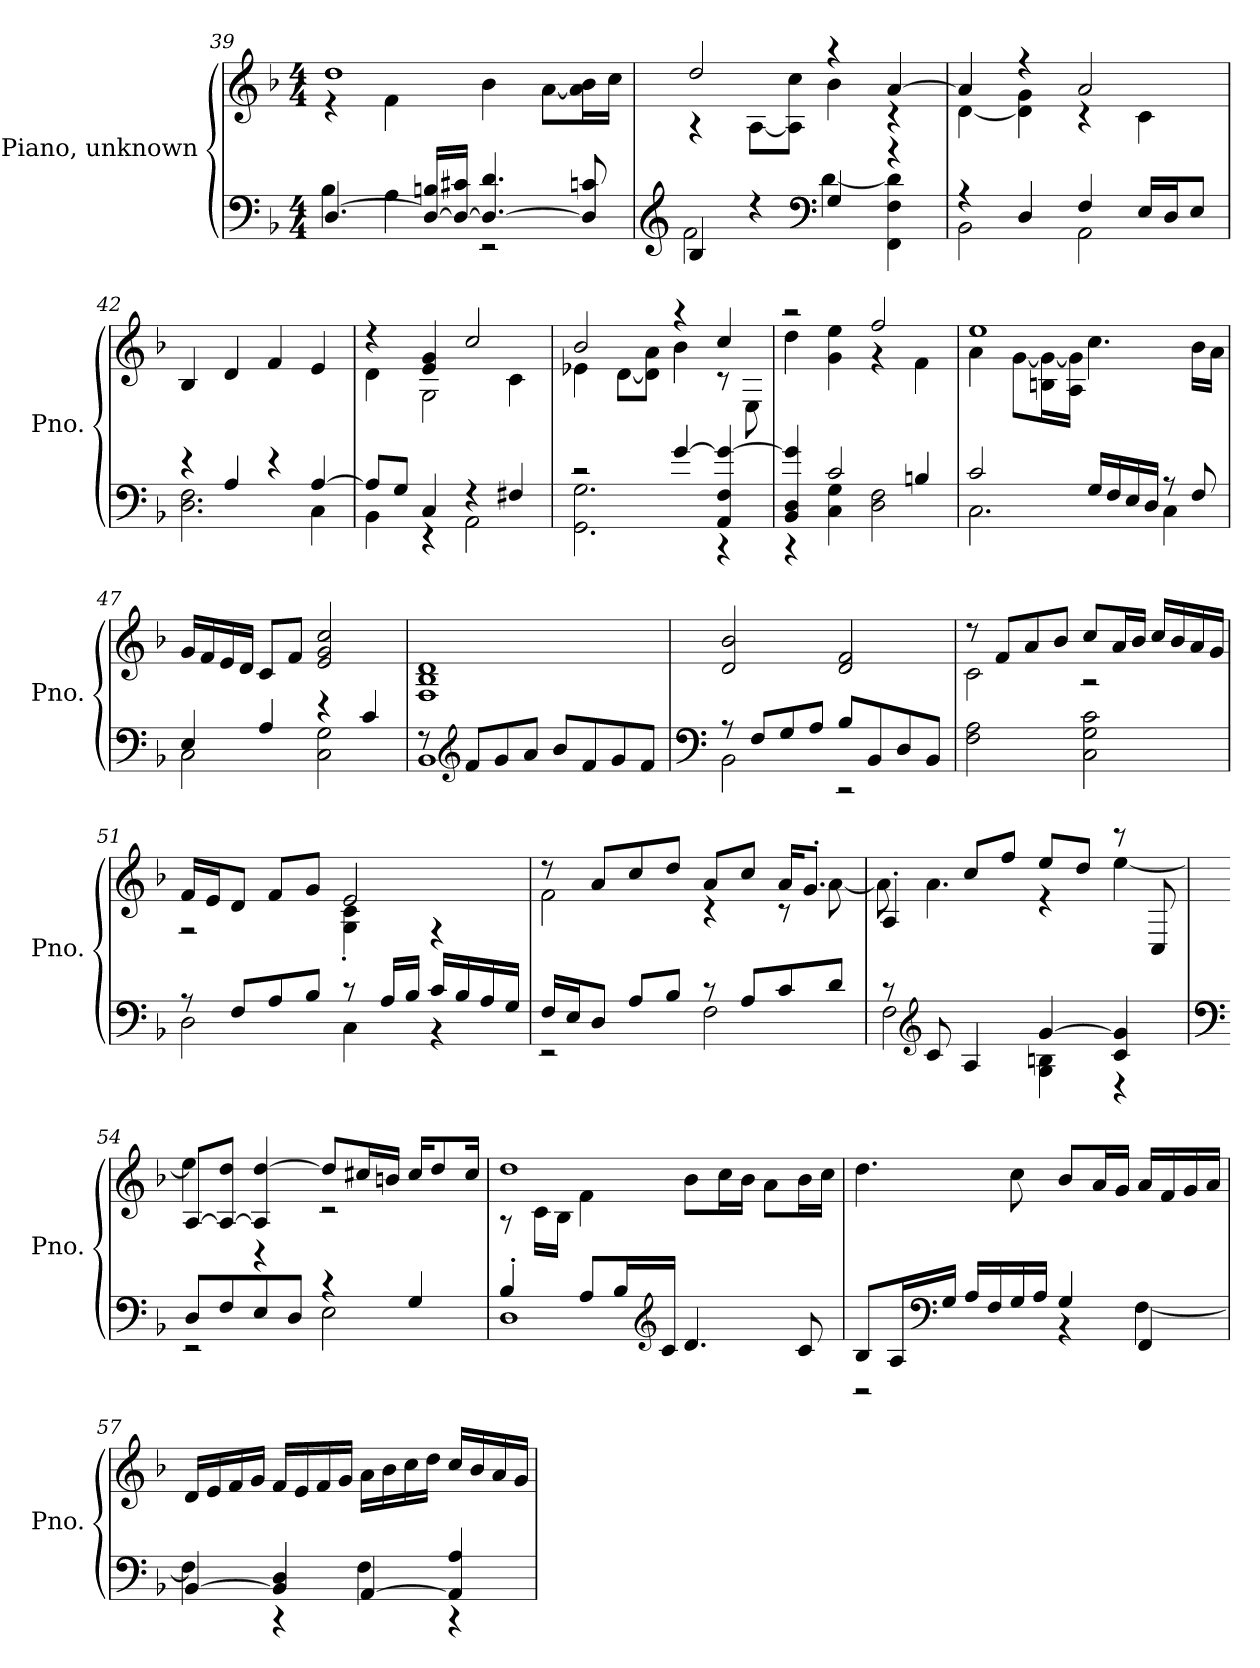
**kern	**kern
*part1	*part1
*staff2	*staff1
*I"Piano, unknown	*
*I'Pno.	*
!!LO:LB:g=z
*clefF4	*clefG2
*k[b-]	*k[b-]
*M4/4	*M4/4
=39	=39
*^	*^
[4.D/	4B-\	1dd	4r
.	4A\	.	4f\
16D/_ 16Bn/LL	.	.	.
16D/_ 16c#X/JJ	.	.	.
4.D/_ 4.d/	2r	.	4b-\
.	.	.	[8a\L
8D/] 8cn/	.	.	16a\] 16b-\L
.	.	.	16cc\JJ
=40	=40	=40	=40
*clefG2	*	*	*
4B-/	2f\	2dd/	4r
4r	.	.	[8A\L
.	.	.	8A\] 8cc\J
*clefF4	*	*	*
4G/	[4d\	4r	4b-\
4r	4FF\ 4F\ 4d\]	[4a/	4r
=41	=41	=41	=41
4r	2BB-\	4a/]	[4d\
4D/	.	4r	4d\] 4g\
4F/	2AA\	2a/	4r
16E/LL	.	.	4c\
16D/J	.	.	.
8E/J	.	.	.
*	*	*v	*v
=42	=42	=42
4r	2.D\ 2.F\	4B-/
4A/	.	4d/
4r	.	4f/
[4A/	4C\	4e/
=43	=43	=43
*	*	*^
8A/L]	4BB-\	4r	4d\
8G/J	.	.	.
4C/	4r	4e/ 4g/	2G\
4r	2AA\	2cc/	.
4F#X/	.	.	4c\
!!LO:PB:g=z	!!
=44	=44	=44	=44
2r	2.GG\ 2.G\	2b-/	4e-X\
.	.	.	[8d\L
.	.	.	8d\] 8a\J
[4g/	.	4r	4b-\
4AA/ 4F/ 4g/_	4r	4cc/	8r
.	.	.	8E\
=45	=45	=45	=45
4BB-/ 4D/ 4g/]	4r	2r	4dd\
2c/	4C\ 4G\	.	4g\ 4ee\
.	2D\ 2F\	2ff/	4r
4Bn/	.	.	4f\
=46	=46	=46	=46
2c/	2.C\	1ee	4a\
.	.	.	[8g\L
.	.	.	16Bn\ 16g\_L
.	.	.	16A\ 16g\]JJ
16G/LL	.	.	4.cc\
16F/	.	.	.
16E/	.	.	.
16D/JJ	.	.	.
8r	4C\	.	.
8F/	.	.	16b-\LL
.	.	.	16a\JJ
*	*	*v	*v
=47	=47	=47
4E/	2C\	16g/LL
.	.	16f/
.	.	16e/
.	.	16d/JJ
4A/	.	8c/L
.	.	8f/J
4r	2C\ 2G\	2e/ 2g/ 2cc/
4c/	.	.
!!LO:LB:g=z
=48	=48	=48
8r	1BB-	1F 1B- 1d
*clefG2	*	*
8f/L	.	.
8g/	.	.
8a/J	.	.
8b-/L	.	.
8f/	.	.
8g/	.	.
8f/J	.	.
=49	=49	=49
*clefF4	*	*
8r	2BB-\	2d/ 2b-/
8F/L	.	.
8G/	.	.
8A/J	.	.
8B-/L	2r	2d/ 2f/
8BB-/	.	.
8D/	.	.
8BB-/J	.	.
*v	*v	*
=50	=50
*	*^
2F\ 2A\	8r	2c\
.	8f/L	.
.	8a/	.
.	8b-/J	.
2C\ 2G\ 2c\	8cc/L	2r
.	16a/L	.
.	16b-/JJ	.
.	16cc/LL	.
.	16b-/	.
.	16a/	.
.	16g/JJ	.
=51	=51	=51
*^	*	*
8r	2D\	16f/LL	2r
.	.	16e/J	.
8F/L	.	8d/J	.
8A/	.	8f/L	.
8B-/J	.	8g/J	.
8r	4C\	2e/	4G\' 4c\'
16A/LL	.	.	.
16B-/JJ	.	.	.
16c/LL	4r	.	4r
16B-/	.	.	.
16A/	.	.	.
16G/JJ	.	.	.
!!LO:LB:g=z	!!
=52	=52	=52	=52
16F/LL	2r	8r	2f\
16E/J	.	.	.
8D/J	.	8a/L	.
8A/L	.	8cc/	.
8B-/J	.	8dd/J	.
8r	2F\	8a/L	4r
8A/L	.	8cc/J	.
8c/	.	16a/KL	8r
.	.	8.g'/J	.
8d/J	.	.	[8a\
=53	=53	=53	=53
8r	2F\	4A'/	8a\]
*clefG2	*	*	*
8c/	.	.	4.a\
4A/	.	8cc/L	.
.	.	8ff/J	.
[4g/	4G\ 4Bn\	8ee/L	4r
.	.	8dd/J	.
4c/ 4g/]	4r	8r	[4ee\
.	.	8C/	.
=54	=54	=54	=54
*clefF4	*	*	*
8D/L	2r	[8A/L	4ee\]
8F/	.	8A/_ 8dd/J	.
8E/	.	4A/] [4dd/	4r
8D/J	.	.	.
4r	2E\	8dd/L]	2r
.	.	16cc#X/L	.
.	.	16bn/JJ	.
4G/	.	16cc#/KL	.
.	.	8dd/	.
.	.	16cc#/Jk	.
!!LO:LB:g=z	!!
=55	=55	=55	=55
4B-'/	1D	1dd	8r
.	.	.	16c\LL
.	.	.	16B-\JJ
8A/L	.	.	4f\
16B-/L	.	.	.
*clefG2	*	*	*
16c/JJ	.	.	.
4.d/	.	.	8b-\L
.	.	.	16cc\L
.	.	.	16b-\JJ
.	.	.	8a\L
8c/	.	.	16b-\L
.	.	.	16cc\JJ
*	*	*v	*v
=56	=56	=56
8B-/L	2r	4.dd\
16A/L	.	.
*clefF4	*	*
16G/JJ	.	.
16A/LL	.	.
16F/	.	.
16G/	.	8cc\
16A/JJ	.	.
4G/	4r	8b-/L
.	.	16a/L
.	.	16g/JJ
4FF/	[4F\	16a/LL
.	.	16f/
.	.	16g/
.	.	16a/JJ
=57	=57	=57
[4BB-/	4F\]	16d/LL
.	.	16e/
.	.	16f/
.	.	16g/JJ
4BB-/] 4D/	4r	16f/LL
.	.	16e/
.	.	16f/
.	.	16g/JJ
[4AA/	4F\	16a\LL
.	.	16b-\
.	.	16cc\
.	.	16dd\JJ
4AA/] 4A/	4r	16cc/LL
.	.	16b-/
.	.	16a/
.	.	16g/JJ
*v	*v	*
=	=
*-	*-
